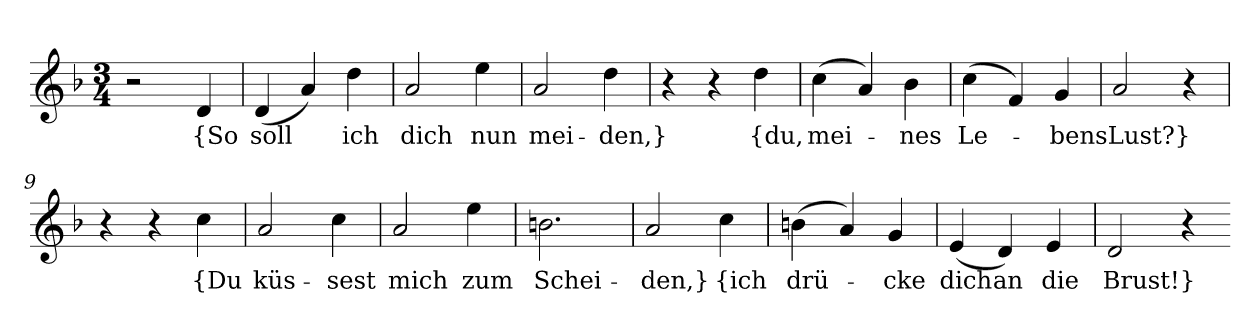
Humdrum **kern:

**kern	**text
*part1	*part1
*staff1	*staff1
*clefG2	*
*k[b-]	*
*M3/4	*
=1	=1
2r	.
4d	{So
=2	=2
(4d	soll
4a)	.
4dd	ich
=3	=3
2a	dich
4ee	nun
=4	=4
2a	mei-
4dd	-den,}
=5	=5
4r	.
4r	.
4dd	{du,
=6	=6
(4cc	mei-
4a)	.
4b-	-nes
=7	=7
(4cc	Le-
4f)	.
4g	-bens
=8	=8
2a	Lust?}
4r	.
=9	=9
4r	.
4r	.
4cc	{Du
=10	=10
2a	küs-
4cc	-sest
=11	=11
2a	mich
4ee	zum
=12	=12
2.bn	Schei-
=13	=13
2a	-den,}
4cc	{ich
=14	=14
(4bn	drü-
4a)	.
4g	-cke
=15	=15
(4e	dich
4d)	an
4e	die
=16	=16
2d	Brust!}
4r	.
=-	=-
*-	*-
